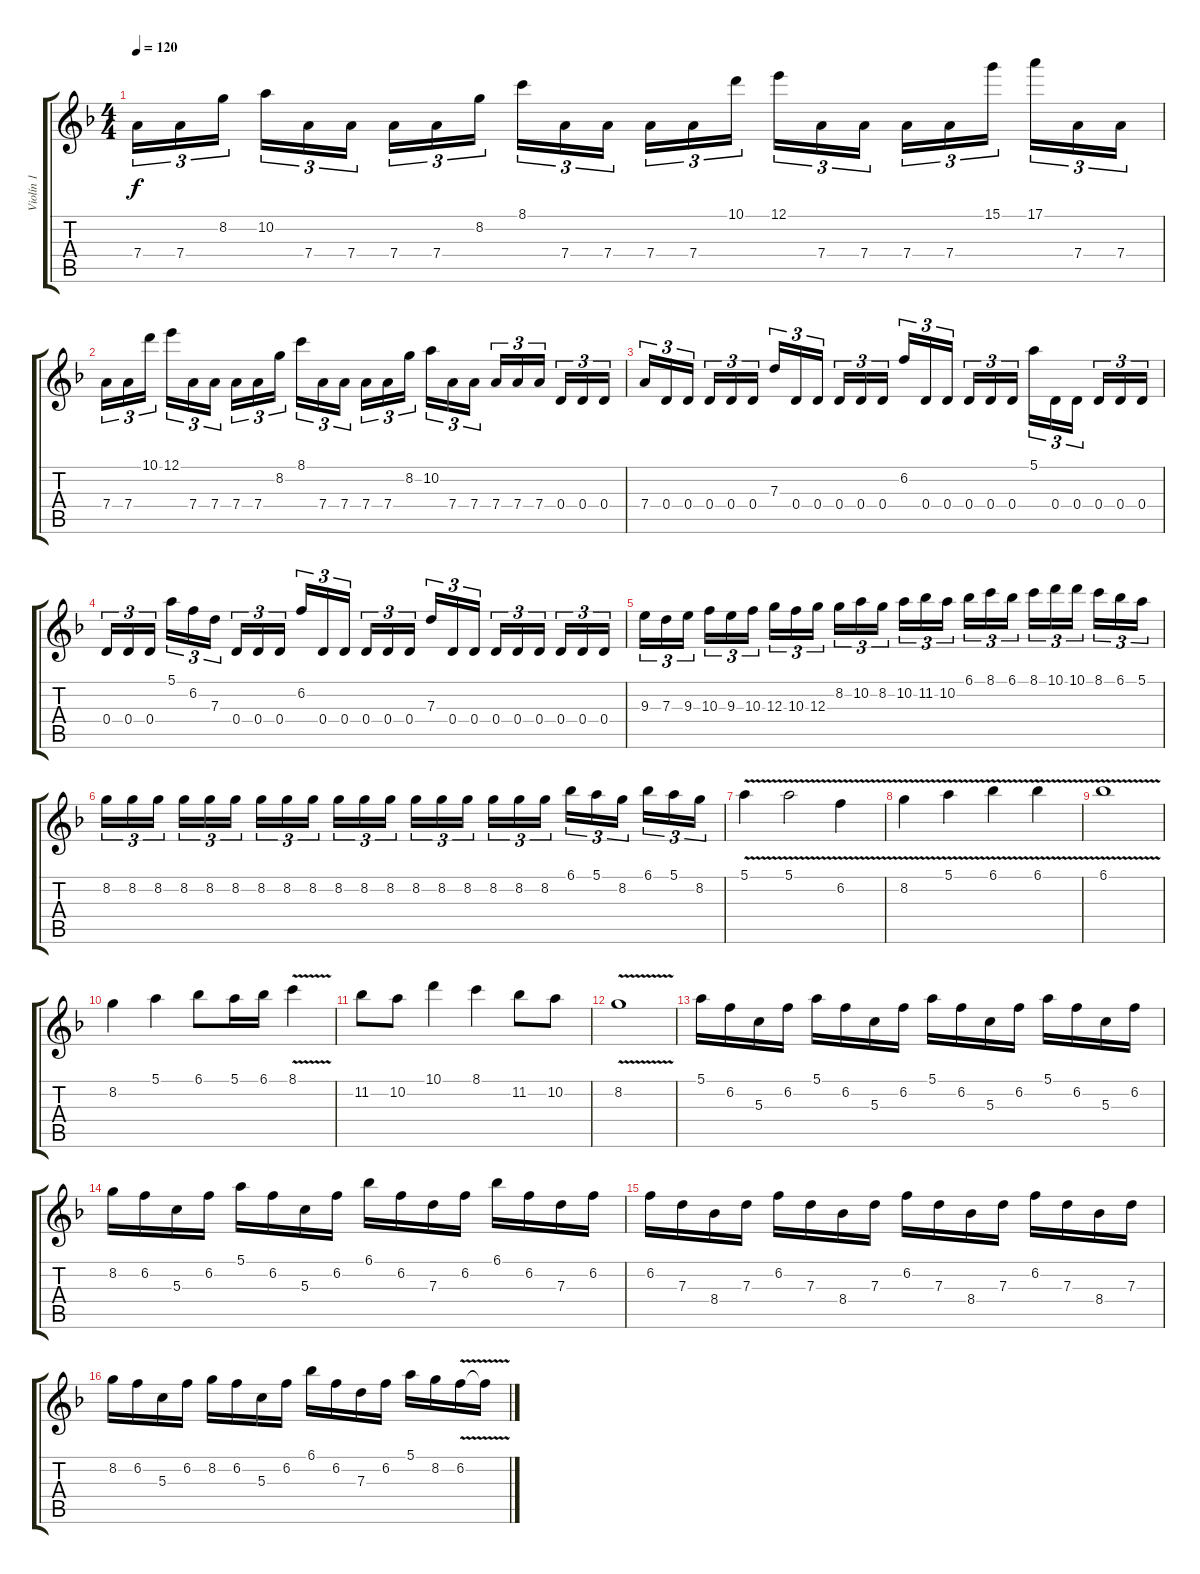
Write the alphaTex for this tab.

\track ("Violín 1" "Violín 1") {instrument overdrivenguitar}
\staff {score tabs}
\tuning (E4 B3 G3 D3 A2 E2) {hide}
\ts (4 4)
\tempo 120
\clef g2
\ks f
7.4.16{tu (3 2) dy f} 7.4.16{tu (3 2)} 8.2.16{tu (3 2) beam splitsecondary} 10.2.16{tu (3 2)} 7.4.16{tu (3 2)} 7.4.16{tu (3 2)} 7.4.16{tu (3 2)} 7.4.16{tu (3 2)} 8.2.16{tu (3 2) beam splitsecondary} 8.1.16{tu (3 2)} 7.4.16{tu (3 2)} 7.4.16{tu (3 2)} 7.4.16{tu (3 2)} 7.4.16{tu (3 2)} 10.1.16{tu (3 2) beam splitsecondary} 12.1.16{tu (3 2)} 7.4.16{tu (3 2)} 7.4.16{tu (3 2)} 7.4.16{tu (3 2)} 7.4.16{tu (3 2)} 15.1.16{tu (3 2) beam splitsecondary} 17.1.16{tu (3 2)} 7.4.16{tu (3 2)} 7.4.16{tu (3 2)} |
7.4.16{tu (3 2)} 7.4.16{tu (3 2)} 10.1.16{tu (3 2) beam splitsecondary} 12.1.16{tu (3 2)} 7.4.16{tu (3 2)} 7.4.16{tu (3 2)} 7.4.16{tu (3 2)} 7.4.16{tu (3 2)} 8.2.16{tu (3 2) beam splitsecondary} 8.1.16{tu (3 2)} 7.4.16{tu (3 2)} 7.4.16{tu (3 2)} 7.4.16{tu (3 2)} 7.4.16{tu (3 2)} 8.2.16{tu (3 2) beam splitsecondary} 10.2.16{tu (3 2)} 7.4.16{tu (3 2)} 7.4.16{tu (3 2)} 7.4.16{tu (3 2)} 7.4.16{tu (3 2)} 7.4.16{tu (3 2) beam splitsecondary} 0.4.16{tu (3 2)} 0.4.16{tu (3 2)} 0.4.16{tu (3 2)} |
7.4.16{tu (3 2)} 0.4.16{tu (3 2)} 0.4.16{tu (3 2) beam splitsecondary} 0.4.16{tu (3 2)} 0.4.16{tu (3 2)} 0.4.16{tu (3 2)} 7.3.16{tu (3 2)} 0.4.16{tu (3 2)} 0.4.16{tu (3 2) beam splitsecondary} 0.4.16{tu (3 2)} 0.4.16{tu (3 2)} 0.4.16{tu (3 2)} 6.2.16{tu (3 2)} 0.4.16{tu (3 2)} 0.4.16{tu (3 2) beam splitsecondary} 0.4.16{tu (3 2)} 0.4.16{tu (3 2)} 0.4.16{tu (3 2)} 5.1.16{tu (3 2)} 0.4.16{tu (3 2)} 0.4.16{tu (3 2) beam splitsecondary} 0.4.16{tu (3 2)} 0.4.16{tu (3 2)} 0.4.16{tu (3 2)} |
0.4.16{tu (3 2)} 0.4.16{tu (3 2)} 0.4.16{tu (3 2) beam splitsecondary} 5.1.16{tu (3 2)} 6.2.16{tu (3 2)} 7.3.16{tu (3 2)} 0.4.16{tu (3 2)} 0.4.16{tu (3 2)} 0.4.16{tu (3 2) beam splitsecondary} 6.2.16{tu (3 2)} 0.4.16{tu (3 2)} 0.4.16{tu (3 2)} 0.4.16{tu (3 2)} 0.4.16{tu (3 2)} 0.4.16{tu (3 2) beam splitsecondary} 7.3.16{tu (3 2)} 0.4.16{tu (3 2)} 0.4.16{tu (3 2)} 0.4.16{tu (3 2)} 0.4.16{tu (3 2)} 0.4.16{tu (3 2) beam splitsecondary} 0.4.16{tu (3 2)} 0.4.16{tu (3 2)} 0.4.16{tu (3 2)} |
9.3.16{tu (3 2)} 7.3.16{tu (3 2)} 9.3.16{tu (3 2) beam splitsecondary} 10.3.16{tu (3 2)} 9.3.16{tu (3 2)} 10.3.16{tu (3 2)} 12.3.16{tu (3 2)} 10.3.16{tu (3 2)} 12.3.16{tu (3 2) beam splitsecondary} 8.2.16{tu (3 2)} 10.2.16{tu (3 2)} 8.2.16{tu (3 2)} 10.2.16{tu (3 2)} 11.2.16{tu (3 2)} 10.2.16{tu (3 2) beam splitsecondary} 6.1.16{tu (3 2)} 8.1.16{tu (3 2)} 6.1.16{tu (3 2)} 8.1.16{tu (3 2)} 10.1.16{tu (3 2)} 10.1.16{tu (3 2) beam splitsecondary} 8.1.16{tu (3 2)} 6.1.16{tu (3 2)} 5.1.16{tu (3 2)} |
8.2.16{tu (3 2)} 8.2.16{tu (3 2)} 8.2.16{tu (3 2) beam splitsecondary} 8.2.16{tu (3 2)} 8.2.16{tu (3 2)} 8.2.16{tu (3 2)} 8.2.16{tu (3 2)} 8.2.16{tu (3 2)} 8.2.16{tu (3 2) beam splitsecondary} 8.2.16{tu (3 2)} 8.2.16{tu (3 2)} 8.2.16{tu (3 2)} 8.2.16{tu (3 2)} 8.2.16{tu (3 2)} 8.2.16{tu (3 2) beam splitsecondary} 8.2.16{tu (3 2)} 8.2.16{tu (3 2)} 8.2.16{tu (3 2)} 6.1.16{tu (3 2)} 5.1.16{tu (3 2)} 8.2.16{tu (3 2) beam splitsecondary} 6.1.16{tu (3 2)} 5.1.16{tu (3 2)} 8.2.16{tu (3 2)} |
5.1{v}.4 5.1{v}.2 6.2{v}.4 |
8.2{v}.4 5.1{v}.4 6.1{v}.4 6.1{v}.4 |
6.1{v}.1 |
8.2.4 5.1.4 6.1.8 5.1.16 6.1.16 8.1{v}.4 |
11.2.8 10.2.8 10.1.4 8.1.4 11.2.8 10.2.8 |
8.2{v}.1 |
5.1.16 6.2.16 5.3.16 6.2.16 5.1.16 6.2.16 5.3.16 6.2.16 5.1.16 6.2.16 5.3.16 6.2.16 5.1.16 6.2.16 5.3.16 6.2.16 |
8.2.16 6.2.16 5.3.16 6.2.16 5.1.16 6.2.16 5.3.16 6.2.16 6.1.16 6.2.16 7.3.16 6.2.16 6.1.16 6.2.16 7.3.16 6.2.16 |
6.2.16 7.3.16 8.4.16 7.3.16 6.2.16 7.3.16 8.4.16 7.3.16 6.2.16 7.3.16 8.4.16 7.3.16 6.2.16 7.3.16 8.4.16 7.3.16 |
8.2.16 6.2.16 5.3.16 6.2.16 8.2.16 6.2.16 5.3.16 6.2.16 6.1.16 6.2.16 7.3.16 6.2.16 5.1.16 8.2.16 6.2{v}.16 6.2{t}.16
